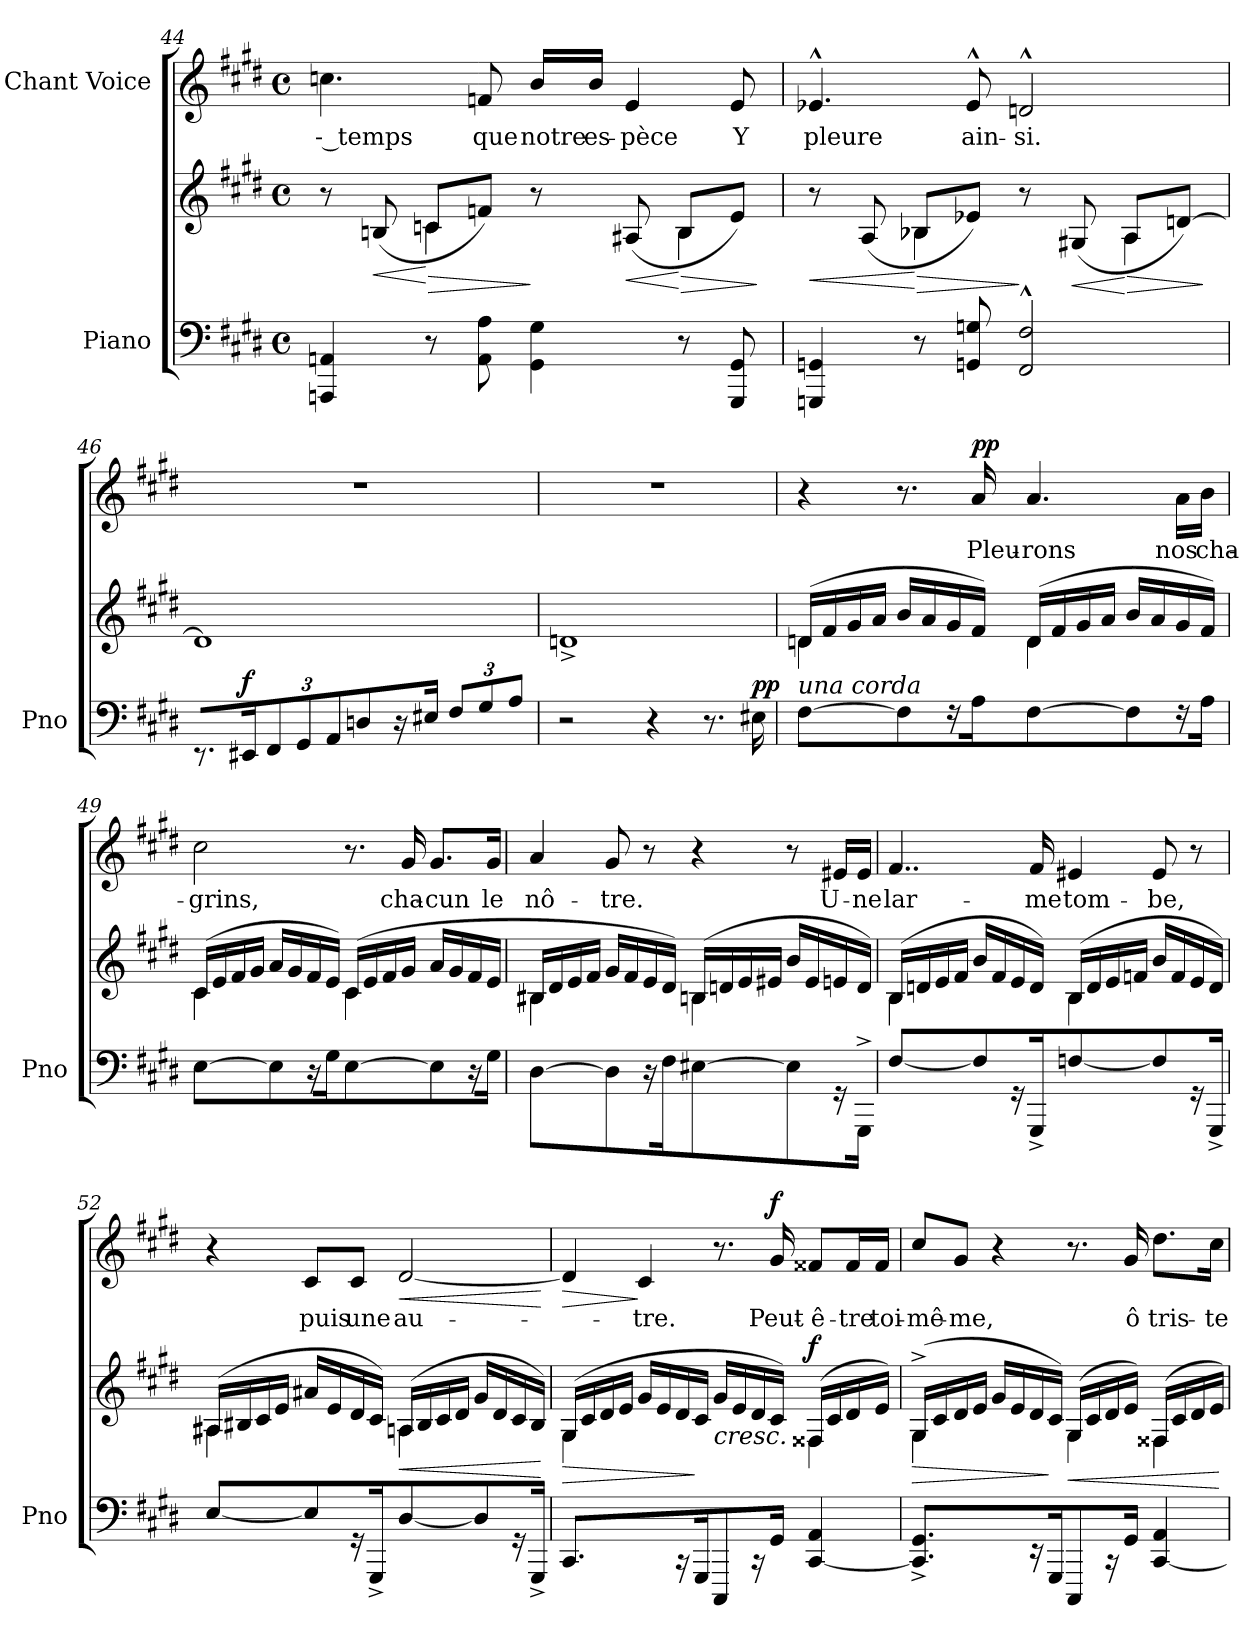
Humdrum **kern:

**kern	**kern	**dynam	**kern	**text	**dynam
*part2	*part2	*part2	*part1	*part1	*part1
*staff3	*staff2	*staff2/3	*staff1	*staff1	*staff1
*I"Piano	*	*	*I"Chant Voice	*	*
*I'Pno	*	*	*	*	*
*clefF4	*clefG2	*	*clefG2	*	*
*k[f#c#g#d#]	*k[f#c#g#d#]	*	*k[f#c#g#d#]	*	*
*M4/4	*M4/4	*	*M4/4	*	*
*met(c)	*met(c)	*	*met(c)	*	*
=44	=44	=44	=44	=44	=44
*	*^	*	*	*	*
4AAAn/ 4AAn/	8r	4ryy	.	4.ccn\	-- temps	.
!	!	!	!LO:HP:b	!	!	!
.	(<8Bn/	.	<	.	.	.
!	!	!	!LO:HP:n=1:b	!	!	!
8r	8cn/L	4c\	[ >	.	.	.
8AA\ 8A\	8fn/J)	.	.	8fn/	que	.
4GG#\ 4G#\	8r	4ryy	]	16b/LL	notre	.
.	.	.	.	16b/JJ	es-	.
!	!	!	!LO:HP:b	!	!	!
.	(<8A#X/	.	<	4e/	-pèce	.
!	!	!	!LO:HP:n=1:b	!	!	!
8r	8B/L	4B\	[ >	.	.	.
8GGG#/ 8GG#/	8e/J)	.	.	8e/	Y	.
*	*v	*v	*	*	*	*
.	.	]	.	.	.
=45	=45	=45	=45	=45	=45
!	!	!LO:HP:b	!	!	!
*	*^	*	*	*	*
4GGGn/ 4GGn/	8r	4ryy	<	4.e-X^^/	pleure	.
.	(<8A/	.	.	.	.	.
!	!	!	!LO:HP:n=1:b	!	!	!
8r	8B-X/L	4B-\	[ >	.	.	.
8GGn/ 8Gn/	8e-X/J)	.	.	8e-^^/	ain-	.
2FF#/^^ 2F#/^^	8r	4ryy	]	2dn^^/	-si.	.
!	!	!	!LO:HP:b	!	!	!
.	(<8G#X/	.	<	.	.	.
!	!	!	!LO:HP:n=1:b	!	!	!
.	8A/L	4A\	[ >	.	.	.
.	[<8dn/J)	.	.	.	.	.
*	*v	*v	*	*	*	*
.	.	]	.	.	.
=46	=46	=46	=46	=46	=46
8.r	1d]	.	1r	.	.
!	!	!LO:DY:a=2	!	!	!
(<16EE#X/	.	f	.	.	.
12FF#/L	.	.	.	.	.
12GG#/	.	.	.	.	.
12AA/J	.	.	.	.	.
8Dn/L	.	.	.	.	.
16r	.	.	.	.	.
16E#X/JJ	.	.	.	.	.
*Xbrackettup	*	*	*	*	*
12F#/L	.	.	.	.	.
12G#/	.	.	.	.	.
12A/J	.	.	.	.	.
=47	=47	=47	=47	=47	=47
2r	1dn^>)	.	1r	.	.
4r	.	.	.	.	.
8.r	.	.	.	.	.
!	!	!LO:DY:a=2	!	!	!
16E#X\	.	pp	.	.	.
=48	=48	=48	=48	=48	=48
*	*^	*	*	*	*
!LO:TX:a:i:t=una corda	!	!	!	!	!	!
[4F#\	(<16dn/LL	4d\	.	4r	.	.
.	16f#/	.	.	.	.	.
.	16g#/	.	.	.	.	.
.	16a/JJ	.	.	.	.	.
8F#\L]	16b/LL	4ryy	.	8.r	.	.
.	16a/	.	.	.	.	.
16r	16g#/	.	.	.	.	.
!	!	!	!	!	!	!LO:DY:a
16A\JJ	16f#/JJ)	.	.	16a/	Pleu-	pp
[>4F#\	(<16d/LL	4d\	.	4.a/	-rons	.
.	16f#/	.	.	.	.	.
.	16g#/	.	.	.	.	.
.	16a/JJ	.	.	.	.	.
8F#\L]	16b/LL	4ryy	.	.	.	.
.	16a/	.	.	.	.	.
16r	16g#/	.	.	16a\LL	nos	.
16A\JJ	16f#/JJ)	.	.	16b\JJ	cha-	.
=49	=49	=49	=49	=49	=49	=49
[4E\	(<16c#/LL	4c#\	.	2cc#\	-grins,	.
.	16e/	.	.	.	.	.
.	16f#/	.	.	.	.	.
.	16g#/JJ	.	.	.	.	.
8E\L]	16a/LL	4ryy	.	.	.	.
.	16g#/	.	.	.	.	.
16r	16f#/	.	.	.	.	.
16G#\JJ	16e/JJ)	.	.	.	.	.
[>4E\	(<16c#/LL	4c#\	.	8.r	.	.
.	16e/	.	.	.	.	.
.	16f#/	.	.	.	.	.
.	16g#/JJ	.	.	16g#/	cha-	.
8E\L]	16a/LL	4ryy	.	8.g#/L	-cun	.
.	16g#/	.	.	.	.	.
16r	16f#/	.	.	.	.	.
16G#\JJ	16e/JJ	.	.	16g#/Jk	le	.
=50	=50	=50	=50	=50	=50	=50
[4D#\	16B#X/LL	4B#\	.	4a/	nô-	.
.	16d#/	.	.	.	.	.
.	16e/	.	.	.	.	.
.	16f#/JJ	.	.	.	.	.
8D#\L]	16g#/LL	4ryy	.	8g#/	-tre.	.
.	16f#/	.	.	.	.	.
16r	16e/	.	.	8r	.	.
16F#\JJ	16d#/JJ)	.	.	.	.	.
[>4E#X\	(<16Bn/LL	4B\	.	4r	.	.
.	16dn/	.	.	.	.	.
.	16e/	.	.	.	.	.
.	16e#X/JJ	.	.	.	.	.
8E#/L]	16b/LL	4ryy	.	8r	.	.
.	16e#/	.	.	.	.	.
16r	16en/	.	.	16e#X/LL	U-	.
16GGG#^/JJ	16d/JJ)	.	.	16e#/JJ	-ne	.
=51	=51	=51	=51	=51	=51	=51
[4F#\	(<16B/LL	4B\	.	4..f#/	lar-	.
.	16dn/	.	.	.	.	.
.	16e/	.	.	.	.	.
.	16f#/JJ	.	.	.	.	.
8F#/L]	16b/LL	4ryy	.	.	.	.
.	16f#/	.	.	.	.	.
16r	16e/	.	.	.	.	.
16GGG#^/JJ	16d/JJ)	.	.	16f#/	-me	.
[>4Fn\	(<16B/LL	4B\	.	4e#X/	tom-	.
.	16d/	.	.	.	.	.
.	16e/	.	.	.	.	.
.	16fn/JJ	.	.	.	.	.
8F/L]	16b/LL	4ryy	.	8e#/	-be,	.
.	16f/	.	.	.	.	.
16r	16e/	.	.	8r	.	.
16GGG#^</JJ	16d/JJ)	.	.	.	.	.
=52	=52	=52	=52	=52	=52	=52
[4E\	(<16A#X/LL	4A#\	.	4r	.	.
.	16B#X/	.	.	.	.	.
.	16c#/	.	.	.	.	.
.	16e/JJ	.	.	.	.	.
8E/L]	16a#X/LL	4ryy	.	8c#/L	puis	.
.	16e/	.	.	.	.	.
16r	16d#/	.	.	8c#/J	une	.
16GGG#^/JJ	16c#/JJ)	.	.	.	.	.
!	!	!	!LO:HP:b	!	!	!LO:HP:b
[<4D#/	(<16An/LL	4A\	<	[2d#/	au-	<
.	16B#/	.	.	.	.	.
.	16c#/	.	.	.	.	.
.	16d#/JJ	.	.	.	.	.
8D#/L]	16g#/LL	4ryy	.	.	.	.
.	16d#/	.	.	.	.	.
16r	16c#/	.	.	.	.	.
16GGG#^/JJ	16B#/JJ)	.	.	.	.	.
*	*v	*v	*	*	*	*
.	.	[	.	.	[
=53	=53	=53	=53	=53	=53
!	!	!LO:HP:b	!	!	!LO:HP:b
*	*^	*	*	*	*
4.CC#/	(<16G#/LL	4G#\	>	4d#/]	.	>
.	16c#/	.	.	.	.	.
.	16d#/	.	.	.	.	.
.	16e/JJ	.	.	.	.	.
.	16g#/LL	2ryy	.	4c#/	-tre.	]
.	16e/	.	.	.	.	.
16r	16d#/	.	.	.	.	.
16GGG#/	16c#/JJ	.	]	.	.	.
!	!	!	!LO:HP:b	!	!	!
8CCC#\L	16g#/LL	.	<	8.r	.	.
.	16e/	.	.	.	.	.
16r	16d#/	.	.	.	.	.
!	!	!	!	!	!	!LO:DY:a
16GG#\JJ	16c#/JJ)	.	.	16g#/	Peut-	f
!	!	!	!LO:DY:a	!	!	!
[4CC#/ 4AA/	(<16F##X/LL	4F##\	f	8f##X/L	-ê-	.
.	16c#/	.	.	.	.	.
.	16d#/	.	.	16f##/L	-tre	.
.	16e/JJ)	.	.	16f##/JJ	toi-	.
*	*v	*v	*	*	*	*
.	.	[	.	.	.
=54	=54	=54	=54	=54	=54
!	!	!LO:HP:b	!	!	!
*	*^	*	*	*	*
4.CC#/]^> 4.GG#/^>	(<16G#^/LL	4G#\	>	8cc#/L	-mê-	.
.	16c#/	.	.	.	.	.
.	16d#/	.	.	8g#/J	-me,	.
.	16e/JJ	.	.	.	.	.
.	16g#/LL	4ryy	.	4r	.	.
.	16e/	.	.	.	.	.
16r	16d#/	.	.	.	.	.
16GGG#/	16c#/JJ)	.	]	.	.	.
!	!	!	!LO:HP:b	!	!	!
8CCC#\L	(<16G#/LL	4G#\	<	8.r	.	.
.	16c#/	.	.	.	.	.
16r	16d#/	.	.	.	.	.
16GG#\JJ	16e/JJ)	.	.	16g#/	ô	.
[4CC#/ 4AA/	(<16F##X/LL	4F##\	.	8.dd#\L	tris-	.
.	16c#/	.	.	.	.	.
.	16d#/	.	.	.	.	.
.	16e/JJ)	.	.	16cc#\Jk	-te	.
*	*v	*v	*	*	*	*
.	.	[	.	.	.
=	=	=	=	=	=
*-	*-	*-	*-	*-	*-
